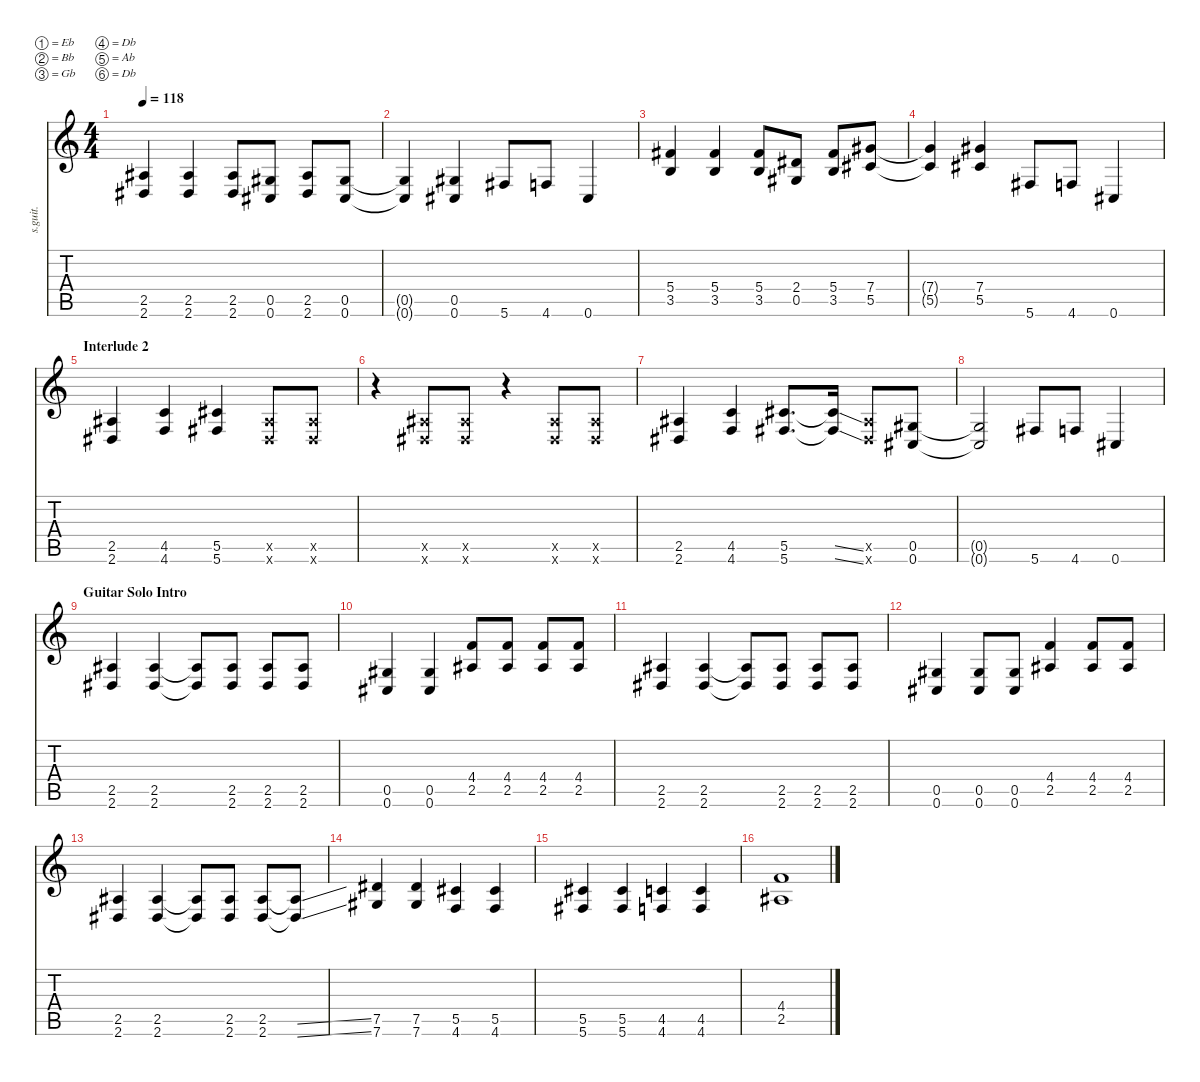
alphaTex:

\defaultSystemsLayout 4
\hideDynamics
\bracketExtendMode nobrackets
\track ("Rhythm [Zacky Vengeance]" "s.guit.") {instrument distortionguitar}
\staff {score tabs}
\tuning (Eb4 Bb3 Gb3 Db3 Ab2 Db2)
\ts (4 4)
\tempo 118
\clef g2
\ks c
(2.5{acc #} 2.6{acc #}).4{lyrics (0 "") lyrics (1 "") lyrics (2 "") lyrics (3 "") lyrics (4 "") dy f} (2.5{acc #} 2.6{acc #}).4{lyrics (0 "") lyrics (1 "") lyrics (2 "") lyrics (3 "") lyrics (4 "")} (2.5{acc #} 2.6{acc #}).8{lyrics (0 "") lyrics (1 "") lyrics (2 "") lyrics (3 "") lyrics (4 "")} (0.5{acc #} 0.6{acc #}).8{lyrics (0 "") lyrics (1 "") lyrics (2 "") lyrics (3 "") lyrics (4 "")} (2.5{acc #} 2.6{acc #}).8{lyrics (0 "") lyrics (1 "") lyrics (2 "") lyrics (3 "") lyrics (4 "")} (0.5{acc #} 0.6{acc #}).8{lyrics (0 "") lyrics (1 "") lyrics (2 "") lyrics (3 "") lyrics (4 "")} |
(0.5{t acc #} 0.6{t acc #}).4{lyrics (0 "") lyrics (1 "") lyrics (2 "") lyrics (3 "") lyrics (4 "")} (0.5{acc #} 0.6{acc #}).4{lyrics (0 "") lyrics (1 "") lyrics (2 "") lyrics (3 "") lyrics (4 "")} 5.6{acc #}.8{lyrics (0 "") lyrics (1 "") lyrics (2 "") lyrics (3 "") lyrics (4 "")} 4.6.8{lyrics (0 "") lyrics (1 "") lyrics (2 "") lyrics (3 "") lyrics (4 "")} 0.6{acc #}.4{lyrics (0 "") lyrics (1 "") lyrics (2 "") lyrics (3 "") lyrics (4 "")} |
(5.4{acc #} 3.5).4{lyrics (0 "") lyrics (1 "") lyrics (2 "") lyrics (3 "") lyrics (4 "")} (5.4{acc #} 3.5).4{lyrics (0 "") lyrics (1 "") lyrics (2 "") lyrics (3 "") lyrics (4 "")} (5.4{acc #} 3.5).8{lyrics (0 "") lyrics (1 "") lyrics (2 "") lyrics (3 "") lyrics (4 "")} (2.4{acc #} 0.5{acc #}).8{lyrics (0 "") lyrics (1 "") lyrics (2 "") lyrics (3 "") lyrics (4 "")} (5.4{acc #} 3.5).8{lyrics (0 "") lyrics (1 "") lyrics (2 "") lyrics (3 "") lyrics (4 "")} (7.4{acc #} 5.5{acc #}).8{lyrics (0 "") lyrics (1 "") lyrics (2 "") lyrics (3 "") lyrics (4 "")} |
(7.4{t acc #} 5.5{t acc #}).4{lyrics (0 "") lyrics (1 "") lyrics (2 "") lyrics (3 "") lyrics (4 "")} (7.4{acc #} 5.5{acc #}).4{lyrics (0 "") lyrics (1 "") lyrics (2 "") lyrics (3 "") lyrics (4 "")} 5.6{acc #}.8{lyrics (0 "") lyrics (1 "") lyrics (2 "") lyrics (3 "") lyrics (4 "")} 4.6.8{lyrics (0 "") lyrics (1 "") lyrics (2 "") lyrics (3 "") lyrics (4 "")} 0.6{acc #}.4{lyrics (0 "") lyrics (1 "") lyrics (2 "") lyrics (3 "") lyrics (4 "")} |
\section ("" "Interlude 2")
(2.5{acc #} 2.6{acc #}).4{lyrics (0 "") lyrics (1 "") lyrics (2 "") lyrics (3 "") lyrics (4 "")} (4.5 4.6).4{lyrics (0 "") lyrics (1 "") lyrics (2 "") lyrics (3 "") lyrics (4 "")} (5.5{acc #} 5.6{acc #}).4{lyrics (0 "") lyrics (1 "") lyrics (2 "") lyrics (3 "") lyrics (4 "")} (2.5{x acc #} 2.6{x acc #}).8{lyrics (0 "") lyrics (1 "") lyrics (2 "") lyrics (3 "") lyrics (4 "")} (2.5{x acc #} 2.6{x acc #}).8{lyrics (0 "") lyrics (1 "") lyrics (2 "") lyrics (3 "") lyrics (4 "")} |
r.4 (2.5{x acc #} 2.6{x acc #}).8{lyrics (0 "") lyrics (1 "") lyrics (2 "") lyrics (3 "") lyrics (4 "")} (2.5{x acc #} 2.6{x acc #}).8{lyrics (0 "") lyrics (1 "") lyrics (2 "") lyrics (3 "") lyrics (4 "")} r.4 (2.5{x acc #} 2.6{x acc #}).8{lyrics (0 "") lyrics (1 "") lyrics (2 "") lyrics (3 "") lyrics (4 "")} (2.5{x acc #} 2.6{x acc #}).8{lyrics (0 "") lyrics (1 "") lyrics (2 "") lyrics (3 "") lyrics (4 "")} |
(2.5{acc #} 2.6{acc #}).4{lyrics (0 "") lyrics (1 "") lyrics (2 "") lyrics (3 "") lyrics (4 "")} (4.5 4.6).4{lyrics (0 "") lyrics (1 "") lyrics (2 "") lyrics (3 "") lyrics (4 "")} (5.5{acc #} 5.6{acc #}).8{d lyrics (0 "") lyrics (1 "") lyrics (2 "") lyrics (3 "") lyrics (4 "")} (5.5{ss t acc #} 5.6{ss t acc #}).16{lyrics (0 "") lyrics (1 "") lyrics (2 "") lyrics (3 "") lyrics (4 "")} (2.5{x acc #} 2.6{x acc #}).8{lyrics (0 "") lyrics (1 "") lyrics (2 "") lyrics (3 "") lyrics (4 "")} (0.5{acc #} 0.6{acc #}).8{lyrics (0 "") lyrics (1 "") lyrics (2 "") lyrics (3 "") lyrics (4 "")} |
(0.5{t acc #} 0.6{t acc #}).2{lyrics (0 "") lyrics (1 "") lyrics (2 "") lyrics (3 "") lyrics (4 "")} 5.6{acc #}.8{lyrics (0 "") lyrics (1 "") lyrics (2 "") lyrics (3 "") lyrics (4 "")} 4.6.8{lyrics (0 "") lyrics (1 "") lyrics (2 "") lyrics (3 "") lyrics (4 "")} 0.6{acc #}.4{lyrics (0 "") lyrics (1 "") lyrics (2 "") lyrics (3 "") lyrics (4 "")} |
\section ("" "Guitar Solo Intro")
(2.5{acc #} 2.6{acc #}).4{lyrics (0 "") lyrics (1 "") lyrics (2 "") lyrics (3 "") lyrics (4 "")} (2.5{acc #} 2.6{acc #}).4{lyrics (0 "") lyrics (1 "") lyrics (2 "") lyrics (3 "") lyrics (4 "")} (2.5{t acc #} 2.6{t acc #}).8{lyrics (0 "") lyrics (1 "") lyrics (2 "") lyrics (3 "") lyrics (4 "")} (2.5{acc #} 2.6{acc #}).8{lyrics (0 "") lyrics (1 "") lyrics (2 "") lyrics (3 "") lyrics (4 "")} (2.5{acc #} 2.6{acc #}).8{lyrics (0 "") lyrics (1 "") lyrics (2 "") lyrics (3 "") lyrics (4 "")} (2.5{acc #} 2.6{acc #}).8{lyrics (0 "") lyrics (1 "") lyrics (2 "") lyrics (3 "") lyrics (4 "")} |
(0.5{acc #} 0.6{acc #}).4{lyrics (0 "") lyrics (1 "") lyrics (2 "") lyrics (3 "") lyrics (4 "")} (0.5{acc #} 0.6{acc #}).4{lyrics (0 "") lyrics (1 "") lyrics (2 "") lyrics (3 "") lyrics (4 "")} (4.4 2.5{acc #}).8{lyrics (0 "") lyrics (1 "") lyrics (2 "") lyrics (3 "") lyrics (4 "")} (4.4 2.5{acc #}).8{lyrics (0 "") lyrics (1 "") lyrics (2 "") lyrics (3 "") lyrics (4 "")} (4.4 2.5{acc #}).8{lyrics (0 "") lyrics (1 "") lyrics (2 "") lyrics (3 "") lyrics (4 "")} (4.4 2.5{acc #}).8{lyrics (0 "") lyrics (1 "") lyrics (2 "") lyrics (3 "") lyrics (4 "")} |
(2.5{acc #} 2.6{acc #}).4{lyrics (0 "") lyrics (1 "") lyrics (2 "") lyrics (3 "") lyrics (4 "")} (2.5{acc #} 2.6{acc #}).4{lyrics (0 "") lyrics (1 "") lyrics (2 "") lyrics (3 "") lyrics (4 "")} (2.5{t acc #} 2.6{t acc #}).8{lyrics (0 "") lyrics (1 "") lyrics (2 "") lyrics (3 "") lyrics (4 "")} (2.5{acc #} 2.6{acc #}).8{lyrics (0 "") lyrics (1 "") lyrics (2 "") lyrics (3 "") lyrics (4 "")} (2.5{acc #} 2.6{acc #}).8{lyrics (0 "") lyrics (1 "") lyrics (2 "") lyrics (3 "") lyrics (4 "")} (2.5{acc #} 2.6{acc #}).8{lyrics (0 "") lyrics (1 "") lyrics (2 "") lyrics (3 "") lyrics (4 "")} |
(0.5{acc #} 0.6{acc #}).4{lyrics (0 "") lyrics (1 "") lyrics (2 "") lyrics (3 "") lyrics (4 "")} (0.5{acc #} 0.6{acc #}).8{lyrics (0 "") lyrics (1 "") lyrics (2 "") lyrics (3 "") lyrics (4 "")} (0.5{acc #} 0.6{acc #}).8{lyrics (0 "") lyrics (1 "") lyrics (2 "") lyrics (3 "") lyrics (4 "")} (4.4 2.5{acc #}).4{lyrics (0 "") lyrics (1 "") lyrics (2 "") lyrics (3 "") lyrics (4 "")} (4.4 2.5{acc #}).8{lyrics (0 "") lyrics (1 "") lyrics (2 "") lyrics (3 "") lyrics (4 "")} (4.4 2.5{acc #}).8{lyrics (0 "") lyrics (1 "") lyrics (2 "") lyrics (3 "") lyrics (4 "")} |
(2.5{acc #} 2.6{acc #}).4{lyrics (0 "") lyrics (1 "") lyrics (2 "") lyrics (3 "") lyrics (4 "")} (2.5{acc #} 2.6{acc #}).4{lyrics (0 "") lyrics (1 "") lyrics (2 "") lyrics (3 "") lyrics (4 "")} (2.5{t acc #} 2.6{t acc #}).8{lyrics (0 "") lyrics (1 "") lyrics (2 "") lyrics (3 "") lyrics (4 "")} (2.5{acc #} 2.6{acc #}).8{lyrics (0 "") lyrics (1 "") lyrics (2 "") lyrics (3 "") lyrics (4 "")} (2.5{acc #} 2.6{acc #}).8{lyrics (0 "") lyrics (1 "") lyrics (2 "") lyrics (3 "") lyrics (4 "")} (2.5{ss t acc #} 2.6{ss t acc #}).8{lyrics (0 "") lyrics (1 "") lyrics (2 "") lyrics (3 "") lyrics (4 "")} |
(7.5{acc #} 7.6{acc #}).4{lyrics (0 "") lyrics (1 "") lyrics (2 "") lyrics (3 "") lyrics (4 "")} (7.5{acc #} 7.6{acc #}).4{lyrics (0 "") lyrics (1 "") lyrics (2 "") lyrics (3 "") lyrics (4 "")} (5.5{acc #} 4.6).4{lyrics (0 "") lyrics (1 "") lyrics (2 "") lyrics (3 "") lyrics (4 "")} (5.5{acc #} 4.6).4{lyrics (0 "") lyrics (1 "") lyrics (2 "") lyrics (3 "") lyrics (4 "")} |
(5.5{acc #} 5.6{acc #}).4{lyrics (0 "") lyrics (1 "") lyrics (2 "") lyrics (3 "") lyrics (4 "")} (5.5{acc #} 5.6{acc #}).4{lyrics (0 "") lyrics (1 "") lyrics (2 "") lyrics (3 "") lyrics (4 "")} (4.5 4.6).4{lyrics (0 "") lyrics (1 "") lyrics (2 "") lyrics (3 "") lyrics (4 "")} (4.5 4.6).4{lyrics (0 "") lyrics (1 "") lyrics (2 "") lyrics (3 "") lyrics (4 "")} |
(4.4 2.5{acc #}).1{lyrics (0 "") lyrics (1 "") lyrics (2 "") lyrics (3 "") lyrics (4 "")}
